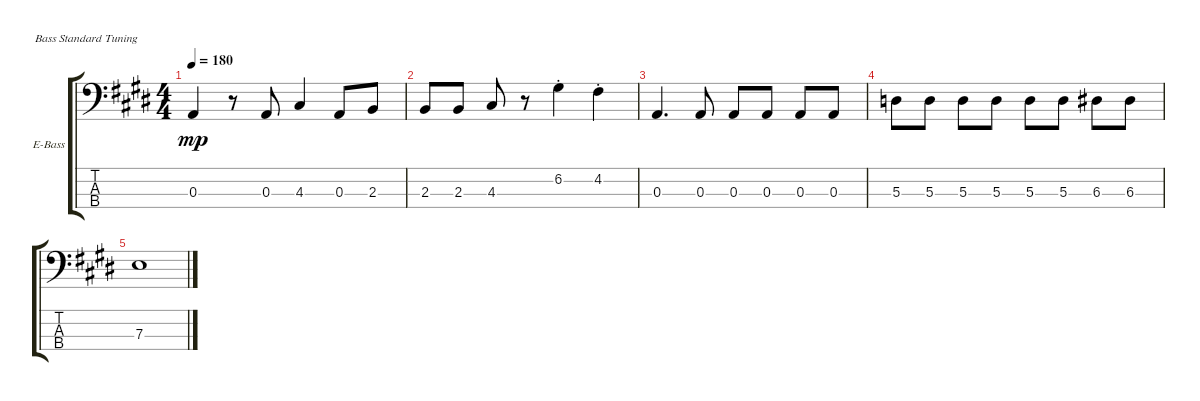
\defaultSystemsLayout 4
\bracketExtendMode groupsimilarinstruments
\firstSystemTrackNameOrientation horizontal
\otherSystemsTrackNameOrientation horizontal
\track ("Electric Bass" "E-Bass") {instrument electricbassfinger}
\staff {score tabs}
\tuning (G2 D2 A1 E1)
\ts (4 4)
\tempo 180
\clef f4
\ks c#minor
0.3.4{dy mp} r.8 0.3.8 4.3.4 0.3.8 2.3.8 |
2.3.8 2.3.8 4.3.8 r.8 6.2{st}.4 4.2{st}.4 |
0.3.4{d} 0.3.8 0.3.8 0.3.8 0.3.8 0.3.8 |
5.3.8 5.3.8 5.3.8 5.3.8 5.3.8 5.3.8 6.3.8 6.3.8 |
7.3.1
